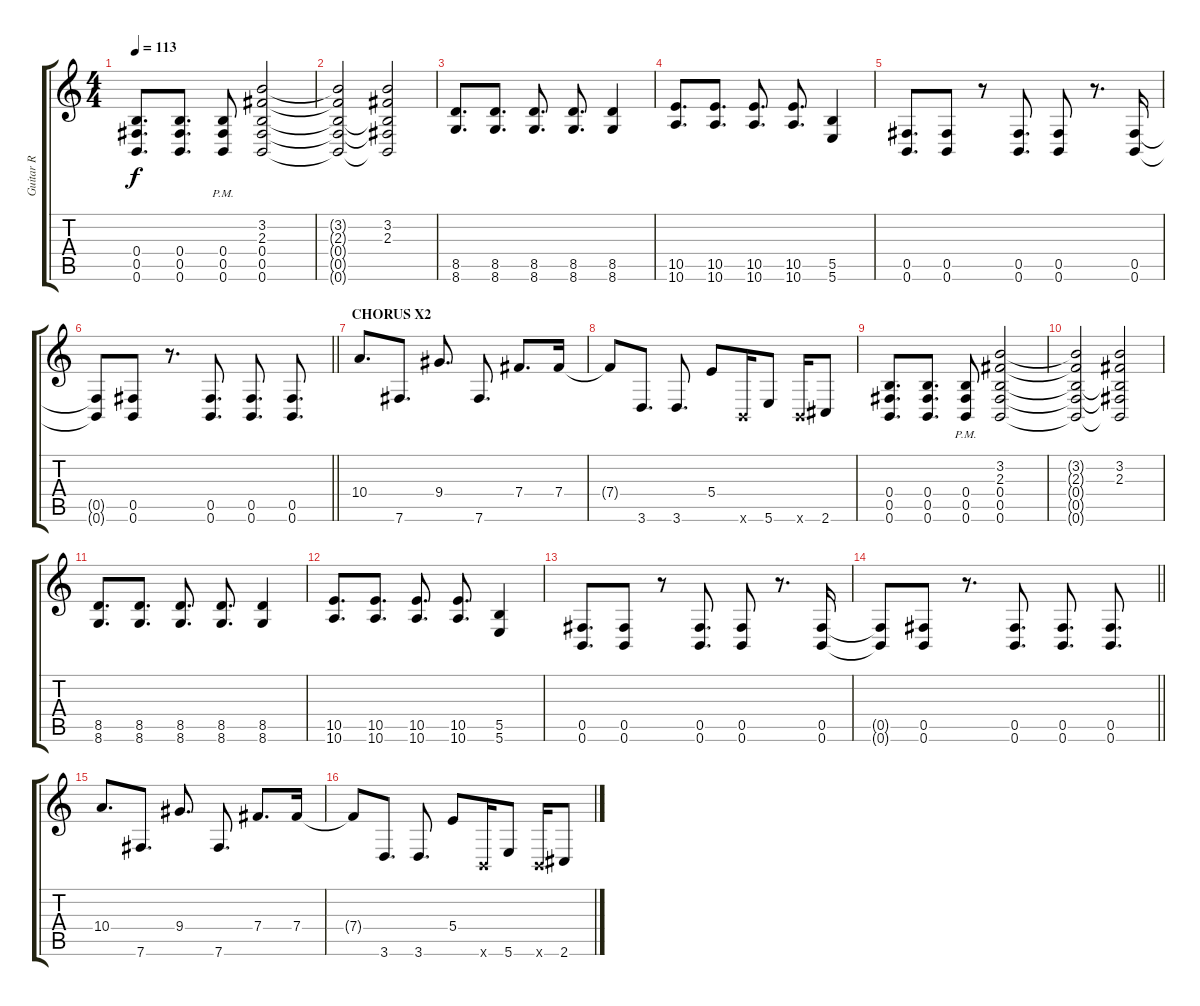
\track ("Guitar R" "Guitar R") {instrument distortionguitar}
\staff {score tabs}
\tuning (Db4 Ab3 E3 B2 Gb2 B1) {hide}
\ts (4 4)
\tempo 113
\clef g2
\ks c
(0.4 0.5 0.6).8{d dy f} (0.4 0.5 0.6).8{d} (0.4{pm} 0.5{pm} 0.6{pm}).8 (3.2 2.3 0.4 0.5 0.6).2 |
(3.2{t} 2.3{t} 0.4{t} 0.5{t} 0.6{t}).2 (3.2 2.3 0.4{t} 0.5{t} 0.6{t}).2 |
(8.5 8.6).8{d} (8.5 8.6).8{d} (8.5 8.6).8{d} (8.5 8.6).8{d} (8.5 8.6).4 |
(10.5 10.6).8{d} (10.5 10.6).8{d} (10.5 10.6).8{d} (10.5 10.6).8{d} (5.5 5.6).4 |
(0.5 0.6).8{d} (0.5 0.6).8 r.8 (0.5 0.6).8{d} (0.5 0.6).8 r.8{d} (0.5 0.6).16 |
\barLineRight lightlight
(0.5{t} 0.6{t}).8 (0.5 0.6).8 r.8{d} (0.5 0.6).8{d} (0.5 0.6).8{d} (0.5 0.6).8{d} |
\section ("" "CHORUS X2")
10.4.8{d} 7.6.8{d} 9.4.8{d} 7.6.8{d} 7.4.8{d} 7.4.16 |
7.4{t}.8 3.6.8{d} 3.6.8{d} 5.4.8 0.6{x}.16 5.6.8 0.6{x}.16 2.6.8 |
(0.4 0.5 0.6).8{d} (0.4 0.5 0.6).8{d} (0.4{pm} 0.5{pm} 0.6{pm}).8 (3.2 2.3 0.4 0.5 0.6).2 |
(3.2{t} 2.3{t} 0.4{t} 0.5{t} 0.6{t}).2 (3.2 2.3 0.4{t} 0.5{t} 0.6{t}).2 |
(8.5 8.6).8{d} (8.5 8.6).8{d} (8.5 8.6).8{d} (8.5 8.6).8{d} (8.5 8.6).4 |
(10.5 10.6).8{d} (10.5 10.6).8{d} (10.5 10.6).8{d} (10.5 10.6).8{d} (5.5 5.6).4 |
(0.5 0.6).8{d} (0.5 0.6).8 r.8 (0.5 0.6).8{d} (0.5 0.6).8 r.8{d} (0.5 0.6).16 |
\barLineRight lightlight
(0.5{t} 0.6{t}).8 (0.5 0.6).8 r.8{d} (0.5 0.6).8{d} (0.5 0.6).8{d} (0.5 0.6).8{d} |
10.4.8{d} 7.6.8{d} 9.4.8{d} 7.6.8{d} 7.4.8{d} 7.4.16 |
7.4{t}.8 3.6.8{d} 3.6.8{d} 5.4.8 0.6{x}.16 5.6.8 0.6{x}.16 2.6.8
